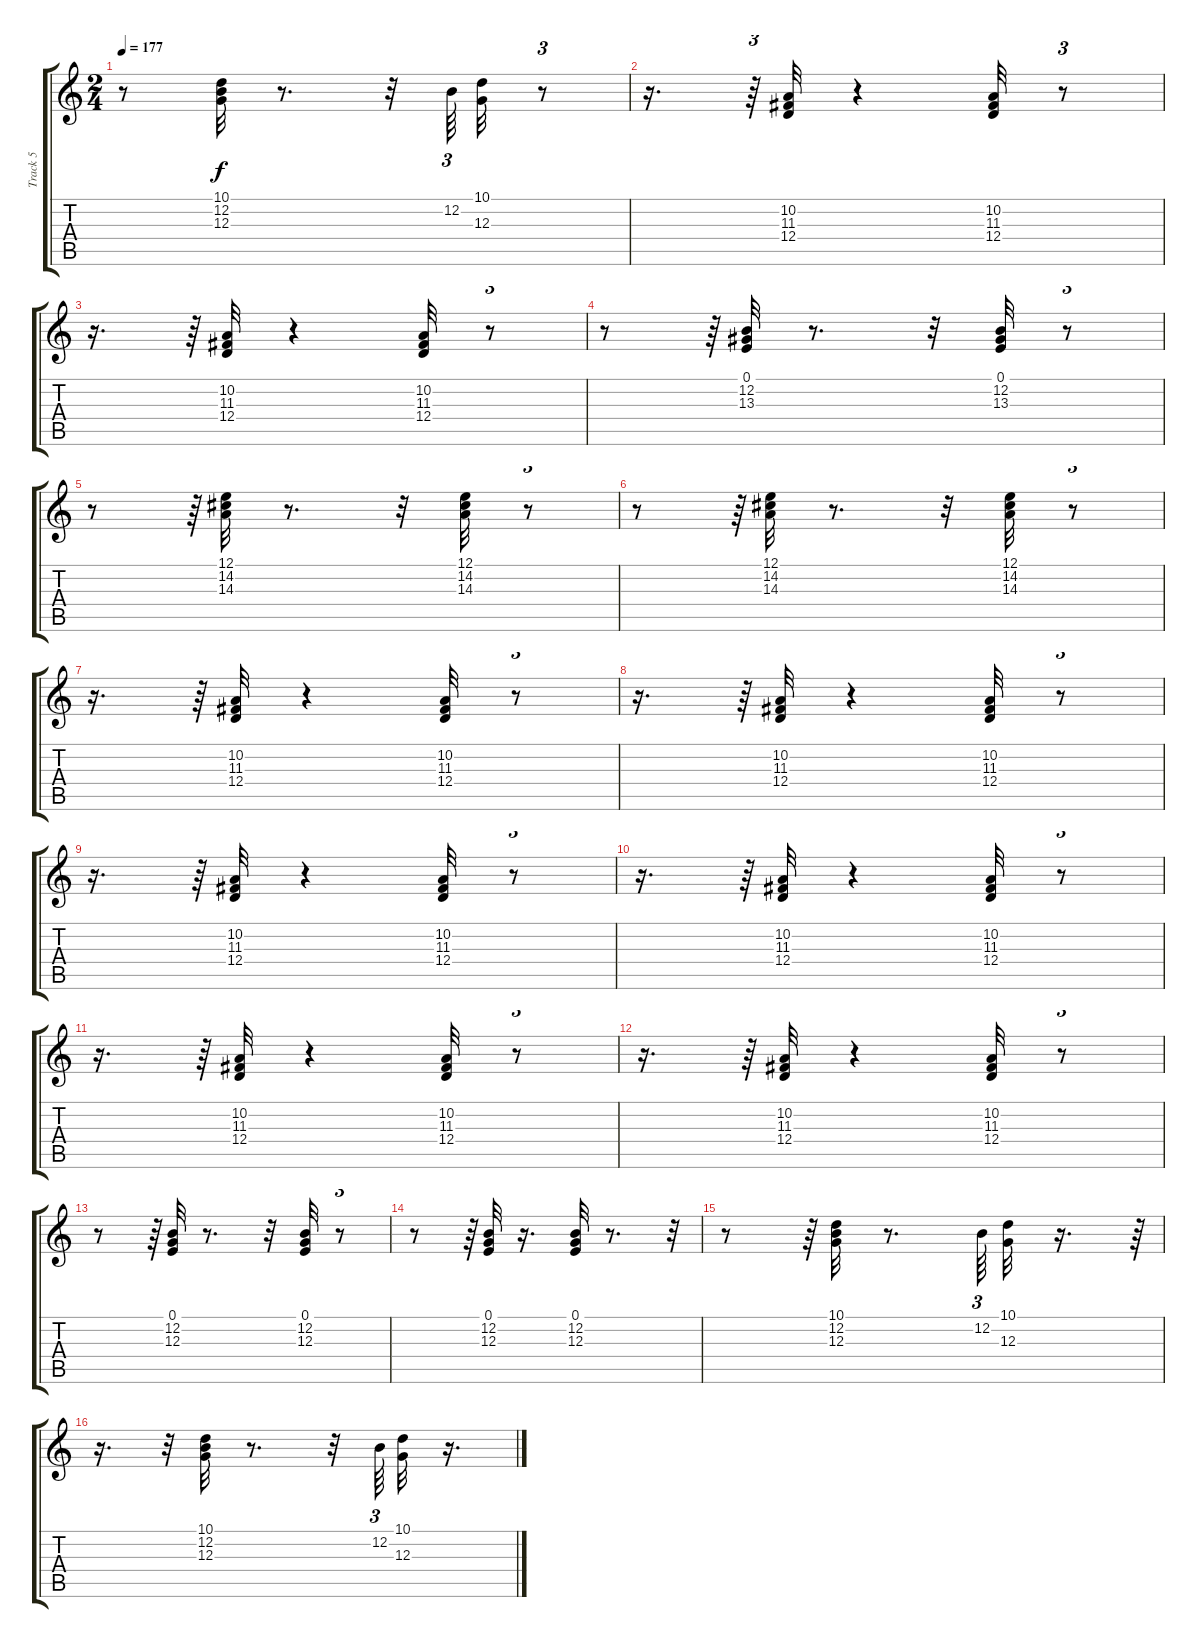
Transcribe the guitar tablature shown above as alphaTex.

\track ("Track 5" "Track 5") {instrument trombone}
\staff {score tabs}
\tuning (E4 B3 G3 D3 A2 E2) {hide}
\ts (2 4)
\tempo 177
\clef g2
\ks c
r.8{dy f} (10.1 12.2 12.3).32 r.8{d} r.32 12.2.64{tu (3 2)} (10.1 12.3).32 r.8{tu (3 2)} |
r.16{d} r.64{tu (3 2)} (10.2 11.3 12.4).32 r.4 (10.2 11.3 12.4).32 r.8{tu (3 2)} |
r.16{d} r.64{tu (3 2)} (10.2 11.3 12.4).32 r.4 (10.2 11.3 12.4).32 r.8{tu (3 2)} |
r.8 r.64{tu (3 2)} (0.1 12.2 13.3).32 r.8{d} r.32 (0.1 12.2 13.3).32 r.8{tu (3 2)} |
r.8 r.64{tu (3 2)} (12.1 14.2 14.3).32 r.8{d} r.32 (12.1 14.2 14.3).32 r.8{tu (3 2)} |
r.8 r.64{tu (3 2)} (12.1 14.2 14.3).32 r.8{d} r.32 (12.1 14.2 14.3).32 r.8{tu (3 2)} |
r.16{d} r.64{tu (3 2)} (10.2 11.3 12.4).32 r.4 (10.2 11.3 12.4).32 r.8{tu (3 2)} |
r.16{d} r.64{tu (3 2)} (10.2 11.3 12.4).32 r.4 (10.2 11.3 12.4).32 r.8{tu (3 2)} |
r.16{d} r.64{tu (3 2)} (10.2 11.3 12.4).32 r.4 (10.2 11.3 12.4).32 r.8{tu (3 2)} |
r.16{d} r.64{tu (3 2)} (10.2 11.3 12.4).32 r.4 (10.2 11.3 12.4).32 r.8{tu (3 2)} |
r.16{d} r.64{tu (3 2)} (10.2 11.3 12.4).32 r.4 (10.2 11.3 12.4).32 r.8{tu (3 2)} |
r.16{d} r.64{tu (3 2)} (10.2 11.3 12.4).32 r.4 (10.2 11.3 12.4).32 r.8{tu (3 2)} |
r.8 r.64{tu (3 2)} (0.1 12.2 12.3).32 r.8{d} r.32 (0.1 12.2 12.3).32 r.8{tu (3 2)} |
r.8 r.64{tu (3 2)} (0.1 12.2 12.3).32 r.16{d} (0.1 12.2 12.3).32 r.8{d} r.32{tu (3 2)} |
r.8 r.64{tu (3 2)} (10.1 12.2 12.3).32 r.8{d} 12.2.64{tu (3 2)} (10.1 12.3).32 r.16{d} r.64{tu (3 2)} |
r.16{d} r.32{tu (3 2)} (10.1 12.2 12.3).32 r.8{d} r.32 12.2.64{tu (3 2)} (10.1 12.3).32 r.16{d}
